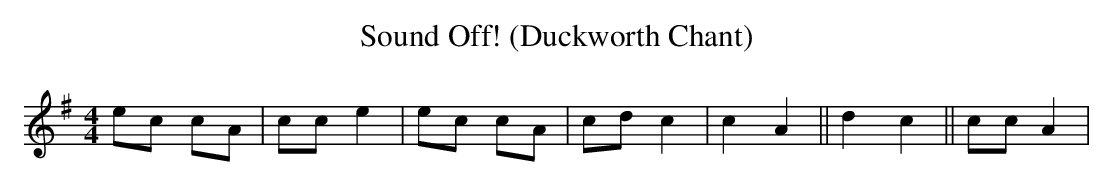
X:1
T:Sound Off! (Duckworth Chant)
M:4/4
L:1/4
K:G
 e/2c/2 c/2A/2| c/2c/2 e| e/2c/2 c/2A/2| c/2d/2 c| c A|| d c|| c/2c/2 A|\

M:4/4
 G E C G,| C C z/2 c/2 c|
